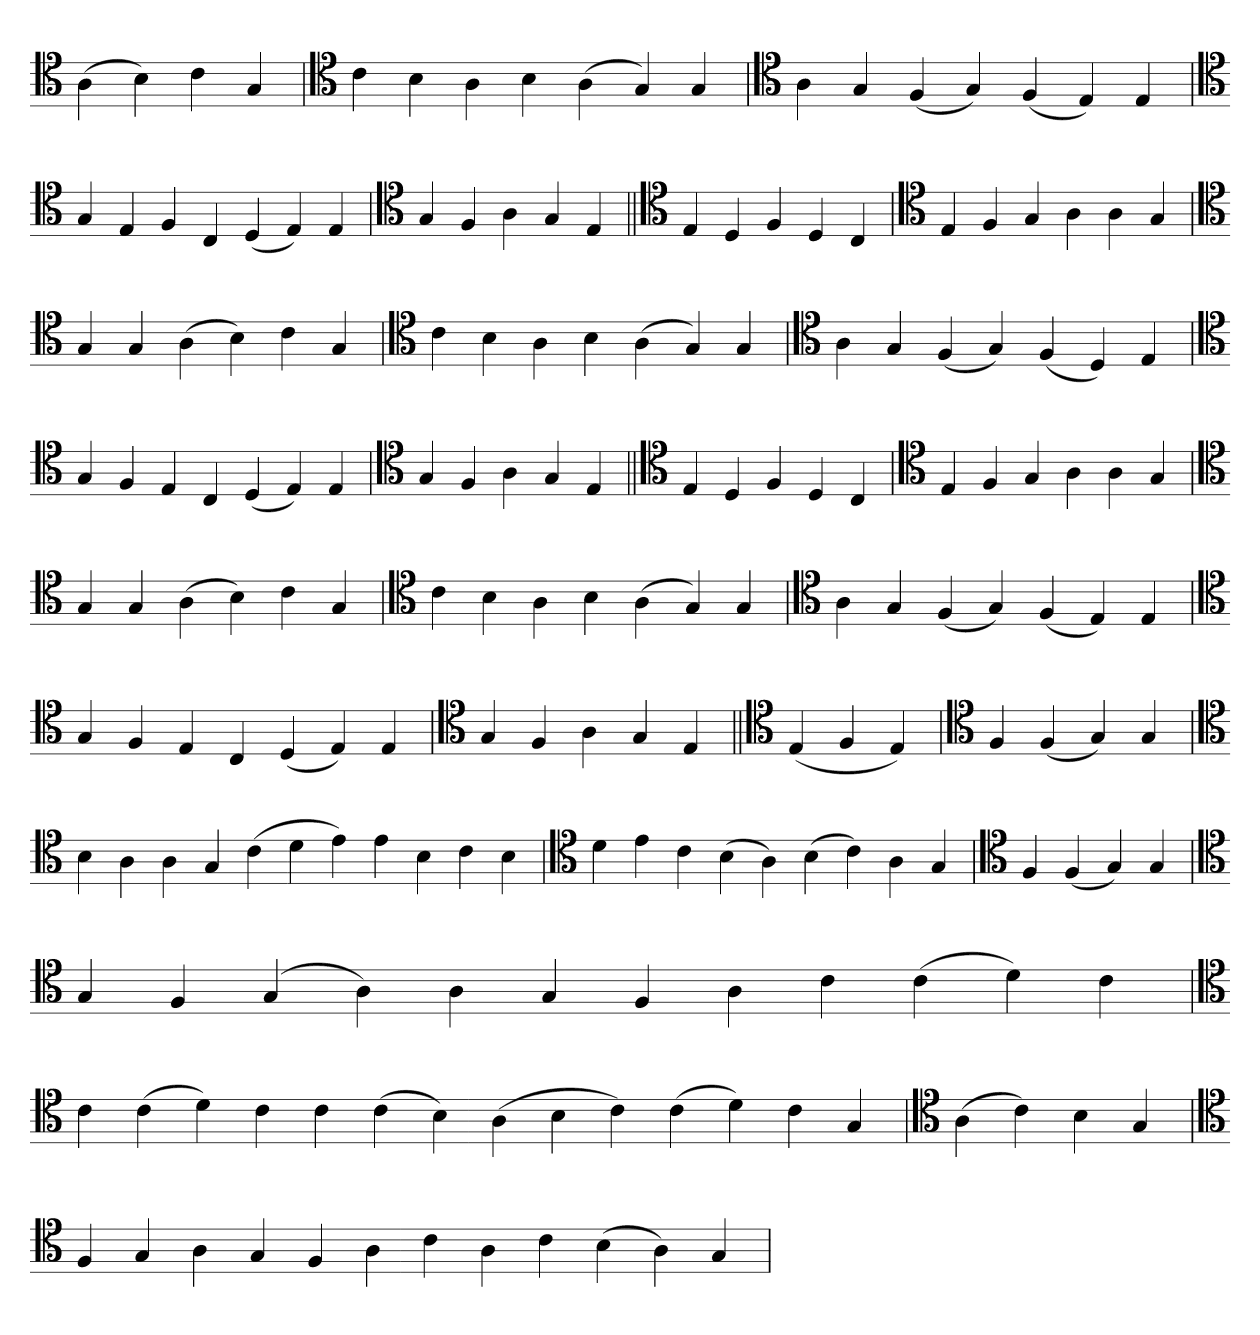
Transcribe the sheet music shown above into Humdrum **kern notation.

**kern
*part1
*staff1
*clefC4
=
(4A
4B)
4c
4G
=`
*clefC4
4c
4B
4A
4B
(4A
4G)
4G
=
*clefC4
4A
4G
(4F
4G)
(4F
4E)
4E
=`
*clefC4
4G
4E
4F
4C
(4D
4E)
4E
=`
*clefC4
4G
4F
4A
4G
4E
=||
*clefC4
4E
4D
4F
4D
4C
=`
*clefC4
4E
4F
4G
4A
4A
4G
='
*clefC4
4G
4G
(4A
4B)
4c
4G
=`
*clefC4
4c
4B
4A
4B
(4A
4G)
4G
=
*clefC4
4A
4G
(4F
4G)
(4F
4D)
4E
=`
*clefC4
4G
4F
4E
4C
(4D
4E)
4E
=`
*clefC4
4G
4F
4A
4G
4E
=||
*clefC4
4E
4D
4F
4D
4C
=`
*clefC4
4E
4F
4G
4A
4A
4G
='
*clefC4
4G
4G
(4A
4B)
4c
4G
=`
*clefC4
4c
4B
4A
4B
(4A
4G)
4G
=
*clefC4
4A
4G
(4F
4G)
(4F
4E)
4E
=`
*clefC4
4G
4F
4E
4C
(4D
4E)
4E
=`
*clefC4
4G
4F
4A
4G
4E
=||
*clefC4
(4E
4F
4E)
=
*clefC4
4F
(4F
4G)
4G
=`
*clefC4
4B
4A
4A
4G
(4c
4d
4e)
4e
4B
4c
4B
=`
*clefC4
4d
4e
4c
(4B
4A)
(4B
4c)
4A
4G
=
*clefC4
4F
(4F
4G)
4G
=`
*clefC4
4G
4F
(4G
4A)
4A
4G
4F
4A
4c
(4c
4d)
4c
=`
*clefC4
4c
(4c
4d)
4c
4c
(4c
4B)
(4A
4B
4c)
(4c
4d)
4c
4G
=
*clefC4
(4A
4c)
4B
4G
=`
*clefC4
4F
4G
4A
4G
4F
4A
4c
4A
4c
(4B
4A)
4G
='
*-
